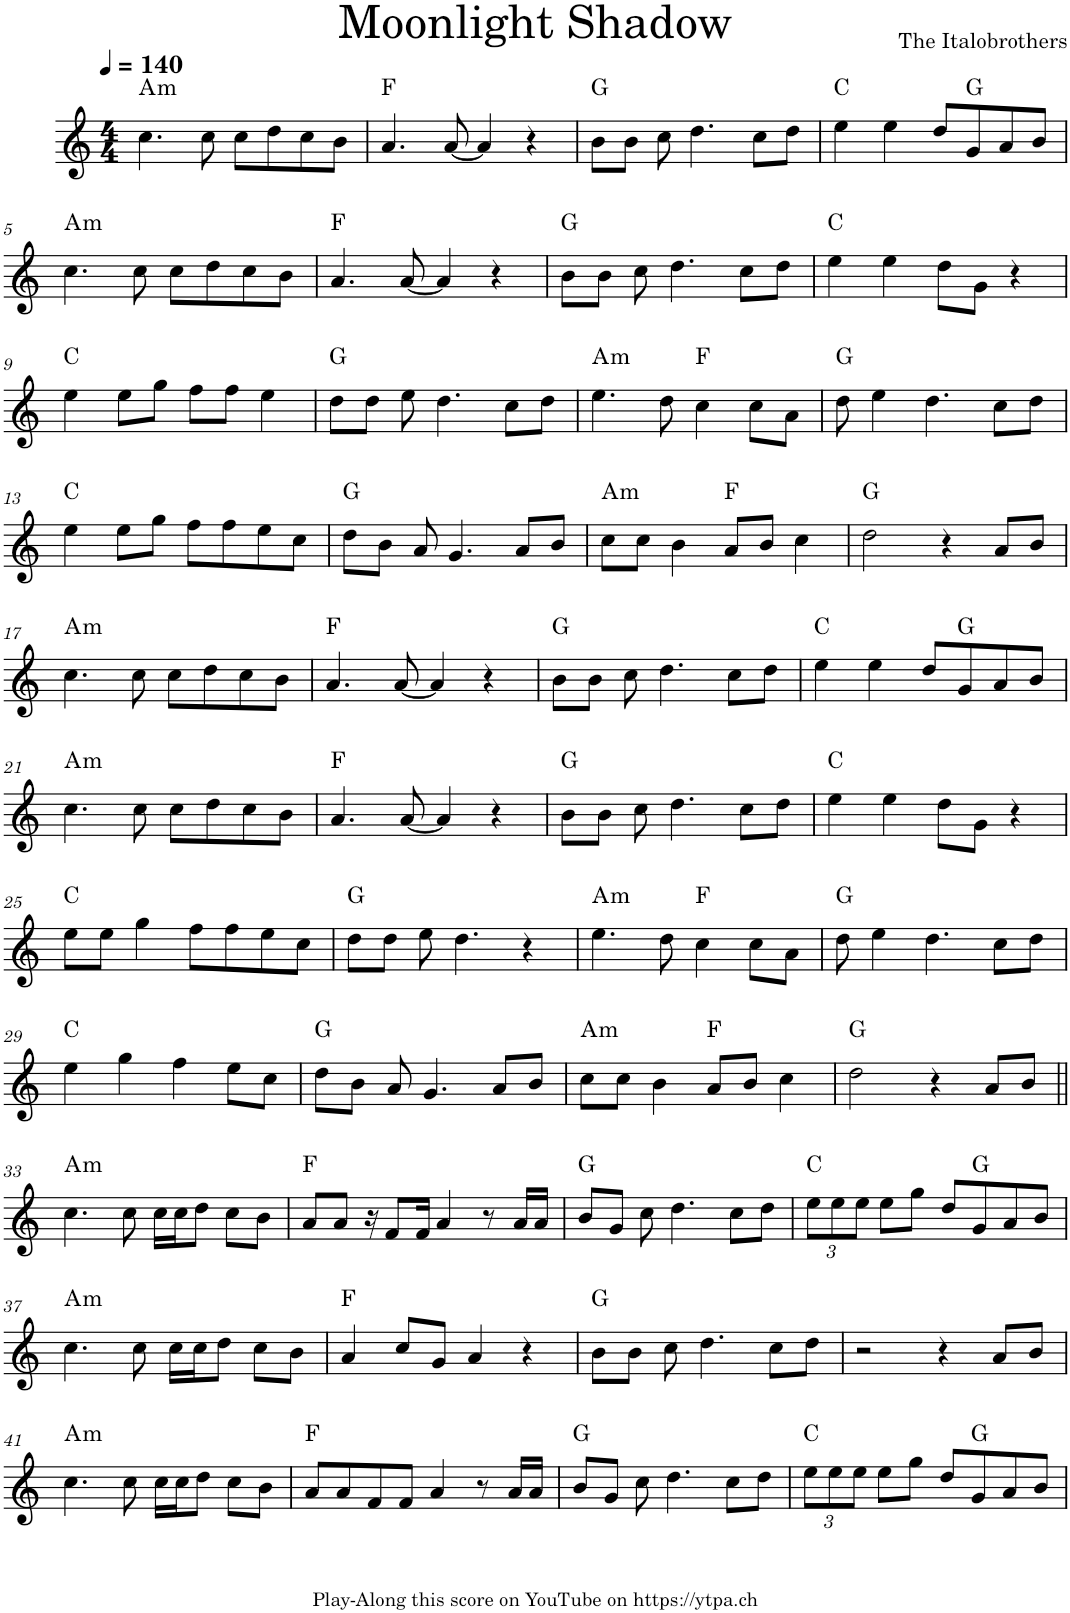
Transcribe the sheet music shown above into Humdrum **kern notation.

**kern	**harte
*part1	*part1
*staff1	*
*I"Piano	*
*I'Pno.	*
*clefG2	*
*k[]	*
*M4/4	*
*MM140	*
=1	=1
!	!LO:H:kt=m
4.cc\	A:min
8cc\	.
8cc\L	.
8dd\	.
8cc\	.
8b\J	.
=2	=2
4.a/	F:maj
[8a/	.
4a/]	.
4r	.
=3	=3
8b\L	G:maj
8b\J	.
8cc\	.
4.dd\	.
8cc\L	.
8dd\J	.
=4	=4
4ee\	C:maj
4ee\	.
8dd/L	.
8g/	G:maj
8a/	.
8b/J	.
!!LO:LB:g=z
=5	=5
!	!LO:H:kt=m
4.cc\	A:min
8cc\	.
8cc\L	.
8dd\	.
8cc\	.
8b\J	.
=6	=6
4.a/	F:maj
[8a/	.
4a/]	.
4r	.
=7	=7
8b\L	G:maj
8b\J	.
8cc\	.
4.dd\	.
8cc\L	.
8dd\J	.
=8	=8
4ee\	C:maj
4ee\	.
8dd\L	.
8g\J	.
4r	.
!!LO:LB:g=z
=9	=9
4ee\	C:maj
8ee\L	.
8gg\J	.
8ff\L	.
8ff\J	.
4ee\	.
=10	=10
8dd\L	G:maj
8dd\J	.
8ee\	.
4.dd\	.
8cc\L	.
8dd\J	.
=11	=11
!	!LO:H:kt=m
4.ee\	A:min
8dd\	.
4cc\	F:maj
8cc\L	.
8a\J	.
=12	=12
8dd\	G:maj
4ee\	.
4.dd\	.
8cc\L	.
8dd\J	.
!!LO:LB:g=z
=13	=13
4ee\	C:maj
8ee\L	.
8gg\J	.
8ff\L	.
8ff\	.
8ee\	.
8cc\J	.
=14	=14
8dd\L	G:maj
8b\J	.
8a/	.
4.g/	.
8a/L	.
8b/J	.
=15	=15
!	!LO:H:kt=m
8cc\L	A:min
8cc\J	.
4b\	.
8a/L	F:maj
8b/J	.
4cc\	.
=16	=16
2dd\	G:maj
4r	.
8a/L	.
8b/J	.
!!LO:LB:g=z
=17	=17
!	!LO:H:kt=m
4.cc\	A:min
8cc\	.
8cc\L	.
8dd\	.
8cc\	.
8b\J	.
=18	=18
4.a/	F:maj
[8a/	.
4a/]	.
4r	.
=19	=19
8b\L	G:maj
8b\J	.
8cc\	.
4.dd\	.
8cc\L	.
8dd\J	.
=20	=20
4ee\	C:maj
4ee\	.
8dd/L	.
8g/	G:maj
8a/	.
8b/J	.
!!LO:LB:g=z
=21	=21
!	!LO:H:kt=m
4.cc\	A:min
8cc\	.
8cc\L	.
8dd\	.
8cc\	.
8b\J	.
=22	=22
4.a/	F:maj
[8a/	.
4a/]	.
4r	.
=23	=23
8b\L	G:maj
8b\J	.
8cc\	.
4.dd\	.
8cc\L	.
8dd\J	.
=24	=24
4ee\	C:maj
4ee\	.
8dd\L	.
8g\J	.
4r	.
!!LO:LB:g=z
=25	=25
8ee\L	C:maj
8ee\J	.
4gg\	.
8ff\L	.
8ff\	.
8ee\	.
8cc\J	.
=26	=26
8dd\L	G:maj
8dd\J	.
8ee\	.
4.dd\	.
4r	.
=27	=27
!	!LO:H:kt=m
4.ee\	A:min
8dd\	.
4cc\	F:maj
8cc\L	.
8a\J	.
=28	=28
8dd\	G:maj
4ee\	.
4.dd\	.
8cc\L	.
8dd\J	.
!!LO:LB:g=z
=29	=29
4ee\	C:maj
4gg\	.
4ff\	.
8ee\L	.
8cc\J	.
=30	=30
8dd\L	G:maj
8b\J	.
8a/	.
4.g/	.
8a/L	.
8b/J	.
=31	=31
!	!LO:H:kt=m
8cc\L	A:min
8cc\J	.
4b\	.
8a/L	F:maj
8b/J	.
4cc\	.
=32	=32
2dd\	G:maj
4r	.
8a/L	.
8b/J	.
!!LO:LB:g=z
=33||	=33||
!	!LO:H:kt=m
4.cc\	A:min
8cc\	.
16cc\LL	.
16cc\J	.
8dd\J	.
8cc\L	.
8b\J	.
=34	=34
8a/L	F:maj
8a/J	.
16r	.
8f/L	.
16f/Jk	.
4a/	.
8r	.
16a/LL	.
16a/JJ	.
=35	=35
8b/L	G:maj
8g/J	.
8cc\	.
4.dd\	.
8cc\L	.
8dd\J	.
=36	=36
*Xbrackettup	*
12ee\L	C:maj
12ee\	.
12ee\J	.
8ee\L	.
8gg\J	.
8dd/L	.
8g/	G:maj
8a/	.
8b/J	.
!!LO:LB:g=z
=37	=37
!	!LO:H:kt=m
4.cc\	A:min
8cc\	.
16cc\LL	.
16cc\J	.
8dd\J	.
8cc\L	.
8b\J	.
=38	=38
4a/	F:maj
8cc/L	.
8g/J	.
4a/	.
4r	.
=39	=39
8b\L	G:maj
8b\J	.
8cc\	.
4.dd\	.
8cc\L	.
8dd\J	.
=40	=40
2r	.
4r	.
8a/L	.
8b/J	.
!!LO:LB:g=z
=41	=41
!	!LO:H:kt=m
4.cc\	A:min
8cc\	.
16cc\LL	.
16cc\J	.
8dd\J	.
8cc\L	.
8b\J	.
=42	=42
8a/L	F:maj
8a/	.
8f/	.
8f/J	.
4a/	.
8r	.
16a/LL	.
16a/JJ	.
=43	=43
8b/L	G:maj
8g/J	.
8cc\	.
4.dd\	.
8cc\L	.
8dd\J	.
=44	=44
12ee\L	C:maj
12ee\	.
12ee\J	.
8ee\L	.
8gg\J	.
8dd/L	.
8g/	G:maj
8a/	.
8b/J	.
=	=
*-	*-
